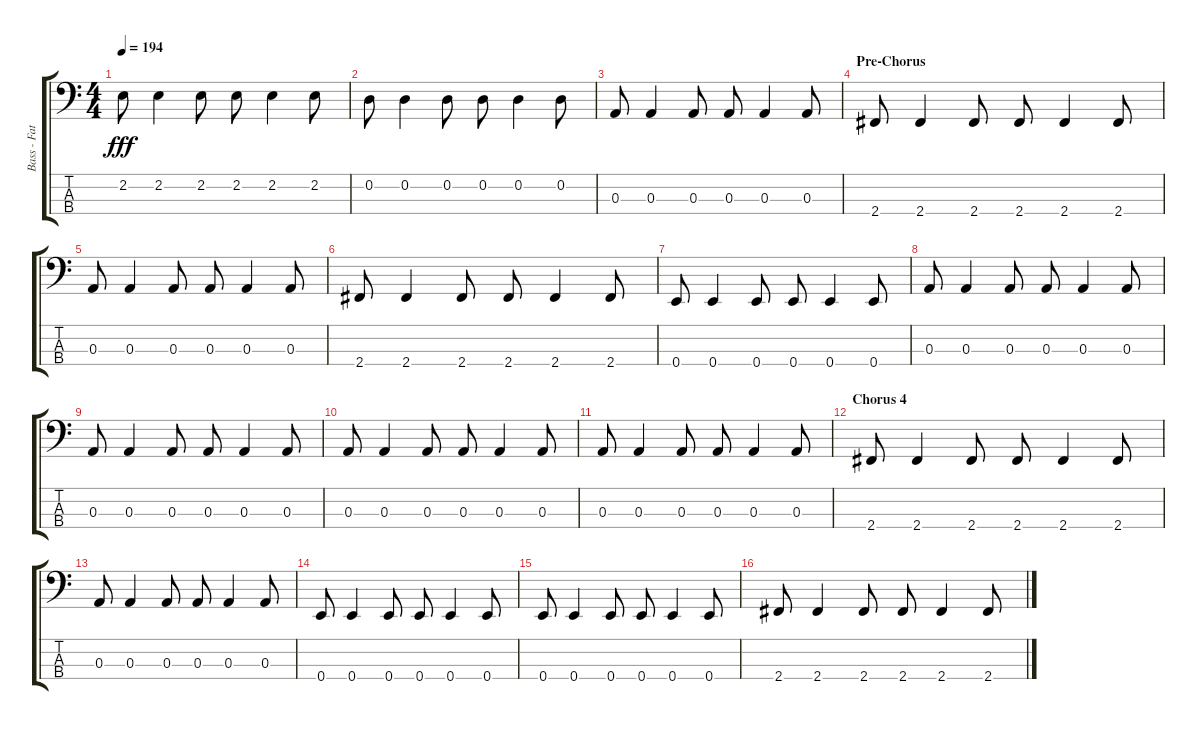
\track ("Bass - Fat Mike" "Bass - Fat") {instrument electricbassfinger}
\staff {score tabs}
\tuning (G2 D2 A1 E1) {hide}
\ts (4 4)
\tempo 194
\clef f4
\ks c
2.2.8{dy fff} 2.2.4 2.2.8 2.2.8 2.2.4 2.2.8 |
0.2.8 0.2.4 0.2.8 0.2.8 0.2.4 0.2.8 |
0.3.8 0.3.4 0.3.8 0.3.8 0.3.4 0.3.8 |
\section ("" "Pre-Chorus")
2.4.8 2.4.4 2.4.8 2.4.8 2.4.4 2.4.8 |
0.3.8 0.3.4 0.3.8 0.3.8 0.3.4 0.3.8 |
2.4.8 2.4.4 2.4.8 2.4.8 2.4.4 2.4.8 |
0.4.8 0.4.4 0.4.8 0.4.8 0.4.4 0.4.8 |
0.3.8 0.3.4 0.3.8 0.3.8 0.3.4 0.3.8 |
0.3.8 0.3.4 0.3.8 0.3.8 0.3.4 0.3.8 |
0.3.8 0.3.4 0.3.8 0.3.8 0.3.4 0.3.8 |
0.3.8 0.3.4 0.3.8 0.3.8 0.3.4 0.3.8 |
\section ("" "Chorus 4")
2.4.8 2.4.4 2.4.8 2.4.8 2.4.4 2.4.8 |
0.3.8 0.3.4 0.3.8 0.3.8 0.3.4 0.3.8 |
0.4.8 0.4.4 0.4.8 0.4.8 0.4.4 0.4.8 |
0.4.8 0.4.4 0.4.8 0.4.8 0.4.4 0.4.8 |
2.4.8 2.4.4 2.4.8 2.4.8 2.4.4 2.4.8
